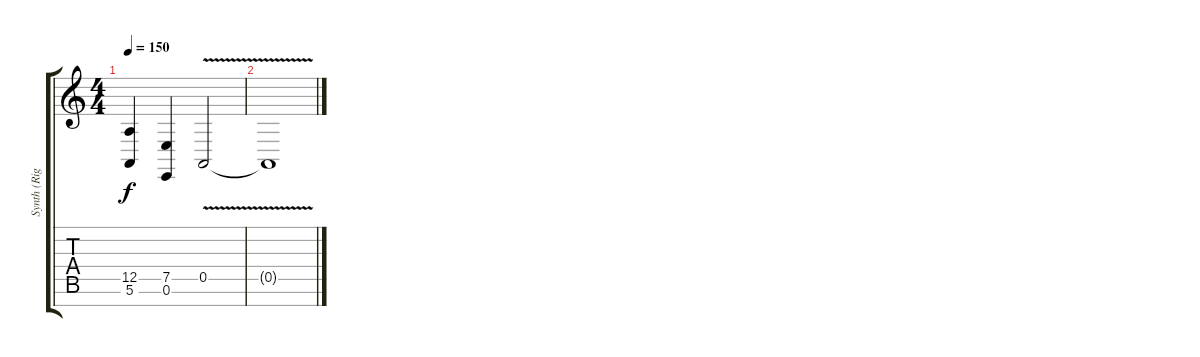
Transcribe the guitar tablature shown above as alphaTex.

\track ("Synth (Right hand)" "Synth (Rig") {instrument stringensemble1}
\staff {score tabs}
\tuning (E4 B3 G3 D3 A2 E2 B1) {hide}
\ts (4 4)
\tempo 150
\clef g2
\ks c
(12.5 5.6).4{dy f} (7.5 0.6).4 0.5{v}.2 |
0.5{t}.1
